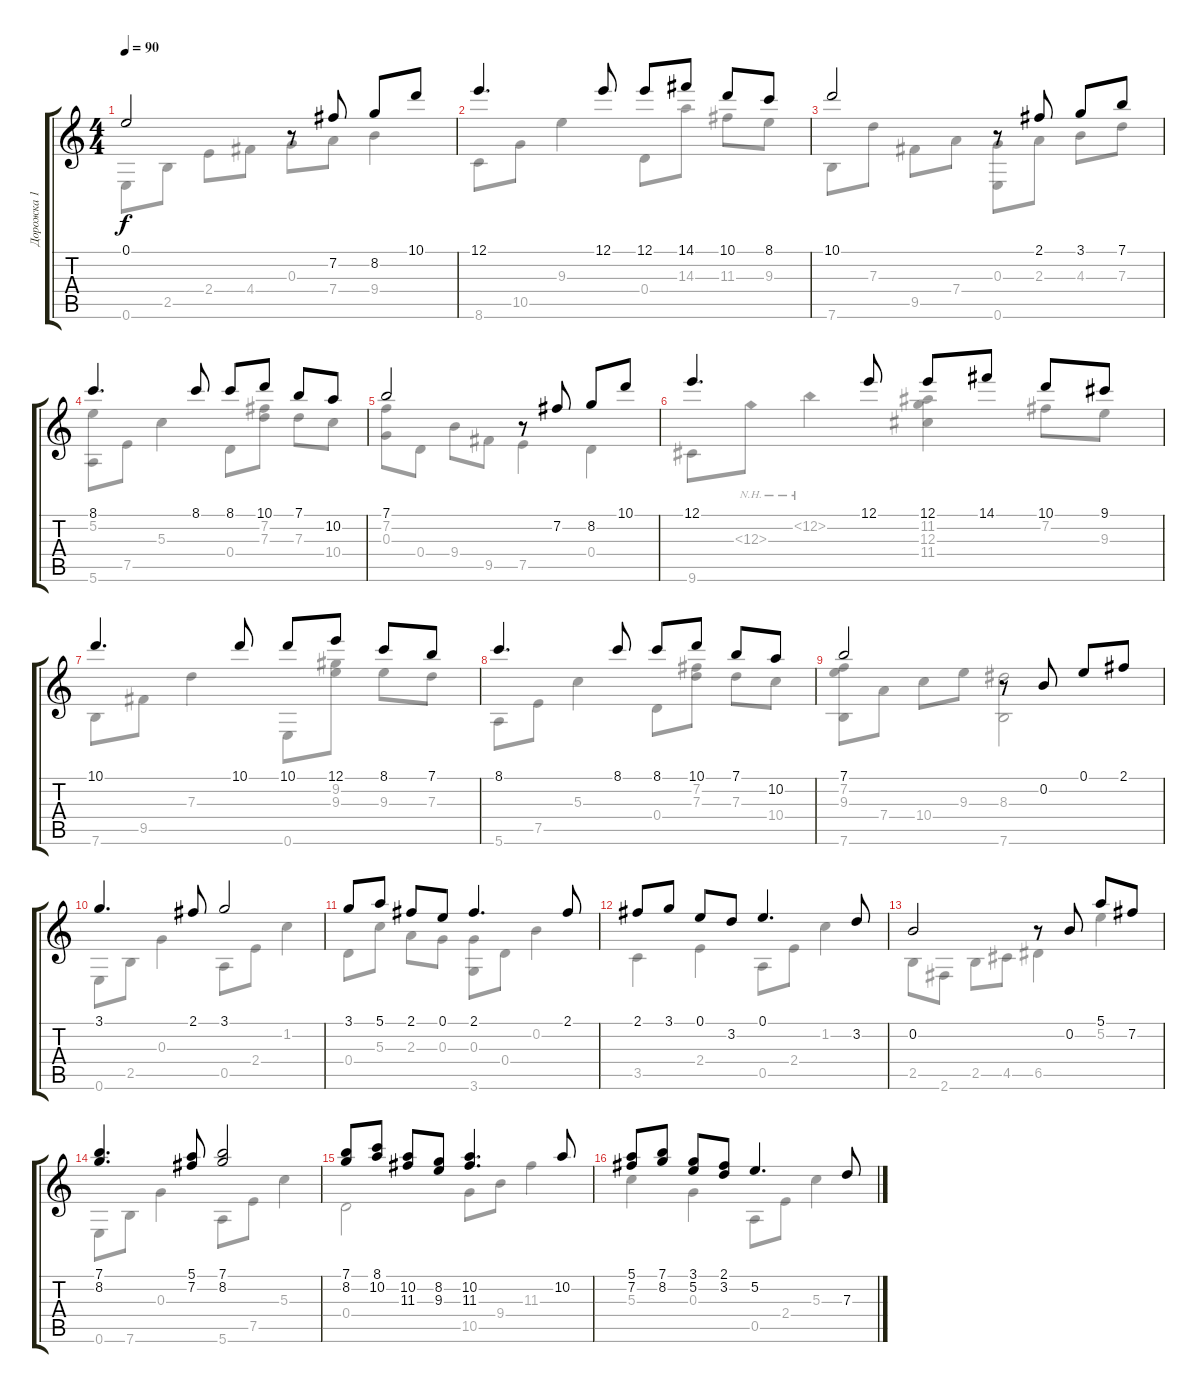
\track ("Дорожка 1" "Дорожка 1") {instrument acousticguitarsteel}
\staff {score tabs}
\tuning (E4 B3 G3 D3 A2 E2) {hide}
\voice
\ts (4 4)
\tempo 90
\clef g2
\ks c
0.1.2{dy f} r.8 7.2.8 8.2.8 10.1.8 |
12.1.4{d} 12.1.8 12.1.8 14.1.8 10.1.8 8.1.8 |
10.1.2 r.8 2.1.8 3.1.8 7.1.8 |
8.1.4{d} 8.1.8 8.1.8 10.1.8 7.1.8 10.2.8 |
7.1.2 r.8 7.2.8 8.2.8 10.1.8 |
12.1.4{d} 12.1.8 12.1.8 14.1.8 10.1.8 9.1.8 |
10.1.4{d} 10.1.8 10.1.8 12.1.8 8.1.8 7.1.8 |
8.1.4{d} 8.1.8 8.1.8 10.1.8 7.1.8 10.2.8 |
7.1.2 r.8 0.2.8 0.1.8 2.1.8 |
3.1.4{d} 2.1.8 3.1.2 |
3.1.8 5.1.8 2.1.8 0.1.8 2.1.4{d} 2.1.8 |
2.1.8 3.1.8 0.1.8 3.2.8 0.1.4{d} 3.2.8 |
0.2.2 r.8 0.2.8 5.1.8 7.2.8 |
(7.1 8.2).4{d} (5.1 7.2).8 (7.1 8.2).2 |
(7.1 8.2).8 (8.1 10.2).8 (10.2 11.3).8 (8.2 9.3).8 (10.2 11.3).4{d} 10.2.8 |
(5.1 7.2).8 (7.1 8.2).8 (3.1 5.2).8 (2.1 3.2).8 5.2.4{d} 7.3.8
\voice
\clef g2
\ottava regular
\simile none
\ks c
0.6.8{dy f} 2.5.8 2.4.8 4.4.8 0.3.8 7.4.8 9.4.4 |
8.6.8 10.5.8 9.3.4 0.4.8 14.3.8 11.3.8 9.3.8 |
7.6.8 7.3.8 9.5.8 7.4.8 (0.3 0.6).8 2.3.8 4.3.8 7.3.8 |
(5.2 5.6).8 7.5.8 5.3.4 0.4.8 (7.2 7.3).8 7.3.8 10.4.8 |
(7.2 0.3).8 0.4.8 9.4.8 9.5.8 7.5.4 0.4.4 |
9.6.8 0.3{nh}.8 0.2{nh}.4 (11.2 12.3 11.4).4 7.2.8 9.3.8 |
7.6.8 9.5.8 7.3.4 0.6.8 (9.2 9.3).8 9.3.8 7.3.8 |
5.6.8 7.5.8 5.3.4 0.4.8 (7.2 7.3).8 7.3.8 10.4.8 |
(7.2 9.3 7.6).8 7.4.8 10.4.8 9.3.8 (8.3 7.6).2 |
0.6.8 2.5.8 0.3.4 0.5.8 2.4.8 1.2.4 |
0.4.8 5.3.8 2.3.8 0.3.8 (0.3 3.6).8 0.4.8 0.2.4 |
3.5.4 2.4.4 0.5.8 2.4.8 1.2.4 |
2.5.8 2.6.8 2.5.8 4.5.8 6.5.4 5.2.4 |
0.6.8 7.6.8 0.3.4 5.6.8 7.5.8 5.3.4 |
0.4.2 10.5.8 9.4.8 11.3.4 |
5.3.4 0.3.4 0.5.8 2.4.8 5.3.4
